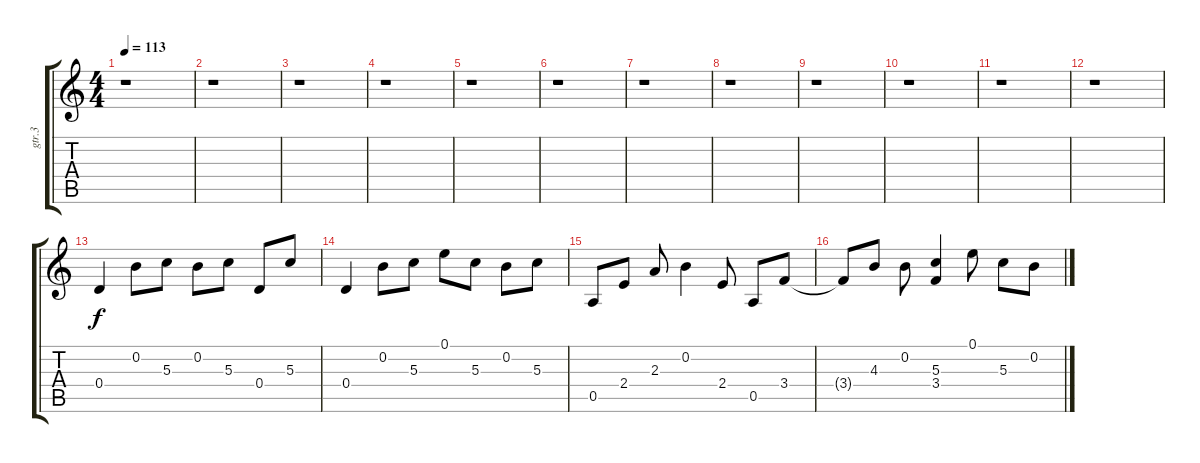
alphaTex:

\track ("gtr.3" "gtr.3") {instrument electricguitarclean}
\staff {score tabs}
\tuning (E4 B3 G3 D3 A2 E2) {hide}
\ts (4 4)
\tempo 113
\clef g2
\ks c
r.1{dy f} |
r.1 |
r.1 |
r.1 |
r.1 |
r.1 |
r.1 |
r.1 |
r.1 |
r.1 |
r.1 |
r.1 |
0.4.4 0.2.8 5.3.8 0.2.8 5.3.8 0.4.8 5.3.8 |
0.4.4 0.2.8 5.3.8 0.1.8 5.3.8 0.2.8 5.3.8 |
0.5.8 2.4.8 2.3.8 0.2.4 2.4.8 0.5.8 3.4.8 |
3.4{t}.8 4.3.8 0.2.8 (5.3 3.4).4 0.1.8 5.3.8 0.2.8
